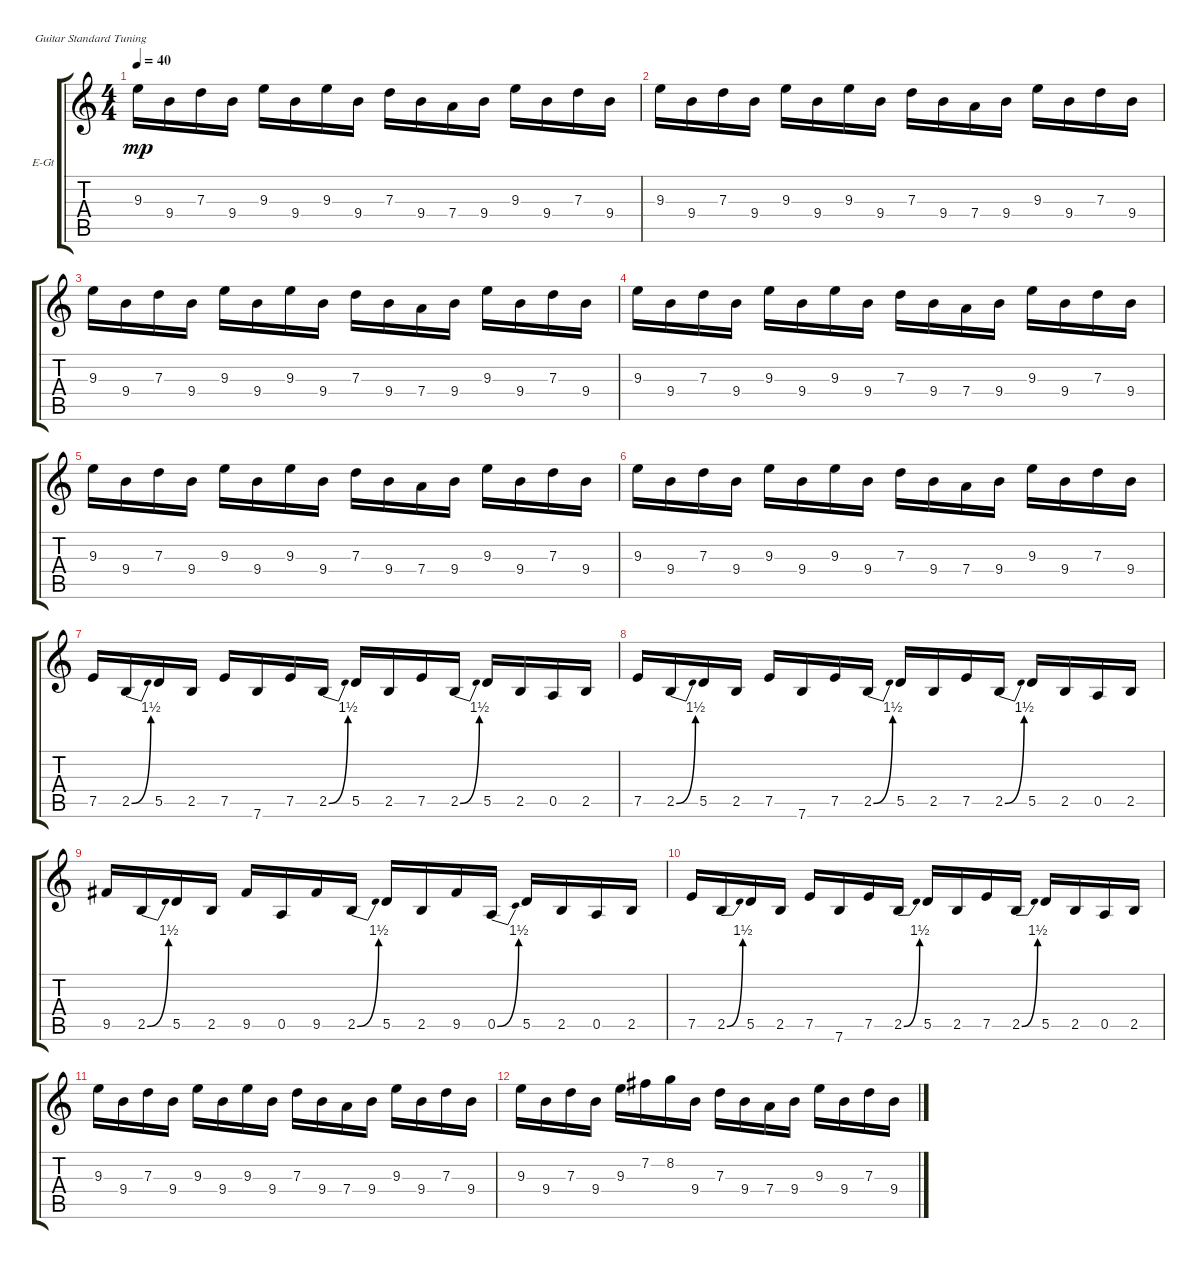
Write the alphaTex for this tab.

\defaultSystemsLayout 4
\bracketExtendMode groupsimilarinstruments
\firstSystemTrackNameOrientation horizontal
\otherSystemsTrackNameOrientation horizontal
\track ("Electric Guitar" "E-Gt") {instrument distortionguitar}
\staff {score tabs}
\tuning (E4 B3 G3 D3 A2 E2)
\ts (4 4)
\tempo 40
\clef g2
\ks c
9.3.16{dy mp instrument distortionguitar} 9.4.16 7.3.16 9.4.16 9.3.16 9.4.16 9.3.16 9.4.16 7.3.16 9.4.16 7.4.16 9.4.16 9.3.16 9.4.16 7.3.16 9.4.16 |
9.3.16 9.4.16 7.3.16 9.4.16 9.3.16 9.4.16 9.3.16 9.4.16 7.3.16 9.4.16 7.4.16 9.4.16 9.3.16 9.4.16 7.3.16 9.4.16 |
\scale
0.333333 9.3.16 9.4.16 7.3.16 9.4.16 9.3.16 9.4.16 9.3.16 9.4.16 7.3.16 9.4.16 7.4.16 9.4.16 9.3.16 9.4.16 7.3.16 9.4.16 |
9.3.16 9.4.16 7.3.16 9.4.16 9.3.16 9.4.16 9.3.16 9.4.16 7.3.16 9.4.16 7.4.16 9.4.16 9.3.16 9.4.16 7.3.16 9.4.16 |
9.3.16 9.4.16 7.3.16 9.4.16 9.3.16 9.4.16 9.3.16 9.4.16 7.3.16 9.4.16 7.4.16 9.4.16 9.3.16 9.4.16 7.3.16 9.4.16 |
9.3.16 9.4.16 7.3.16 9.4.16 9.3.16 9.4.16 9.3.16 9.4.16 7.3.16 9.4.16 7.4.16 9.4.16 9.3.16 9.4.16 7.3.16 9.4.16 |
7.5.16 2.5{be (bend 28.799999999999997 0 60 6)}.16 5.5.16 2.5.16 7.5.16 7.6.16 7.5.16 2.5{be (bend 29.4 0 60 6)}.16 5.5.16 2.5.16 7.5.16 2.5{be (bend 29.4 0 60 6)}.16 5.5.16 2.5.16 0.5.16 2.5.16 |
7.5.16 2.5{be (bend 28.799999999999997 0 60 6)}.16 5.5.16 2.5.16 7.5.16 7.6.16 7.5.16 2.5{be (bend 29.4 0 60 6)}.16 5.5.16 2.5.16 7.5.16 2.5{be (bend 30.599999999999998 0 60 6)}.16 5.5.16 2.5.16 0.5.16 2.5.16 |
9.5.16 2.5{be (bend 28.799999999999997 0 60 6)}.16 5.5.16 2.5.16 9.5.16 0.5.16 9.5.16 2.5{be (bend 29.4 0 60 6)}.16 5.5.16 2.5.16 9.5.16 0.5{be (bend 29.4 0 60 6)}.16 5.5.16 2.5.16 0.5.16 2.5.16 |
7.5.16 2.5{be (bend 28.799999999999997 0 60 6)}.16 5.5.16 2.5.16 7.5.16 7.6.16 7.5.16 2.5{be (bend 29.4 0 60 6)}.16 5.5.16 2.5.16 7.5.16 2.5{be (bend 28.799999999999997 0 60 6)}.16 5.5.16 2.5.16 0.5.16 2.5.16 |
9.3.16 9.4.16 7.3.16 9.4.16 9.3.16 9.4.16 9.3.16 9.4.16 7.3.16 9.4.16 7.4.16 9.4.16 9.3.16 9.4.16 7.3.16 9.4.16 |
9.3.16 9.4.16 7.3.16 9.4.16 9.3.16 7.2.16 8.2.16 9.4.16 7.3.16 9.4.16 7.4.16 9.4.16 9.3.16 9.4.16 7.3.16 9.4.16
